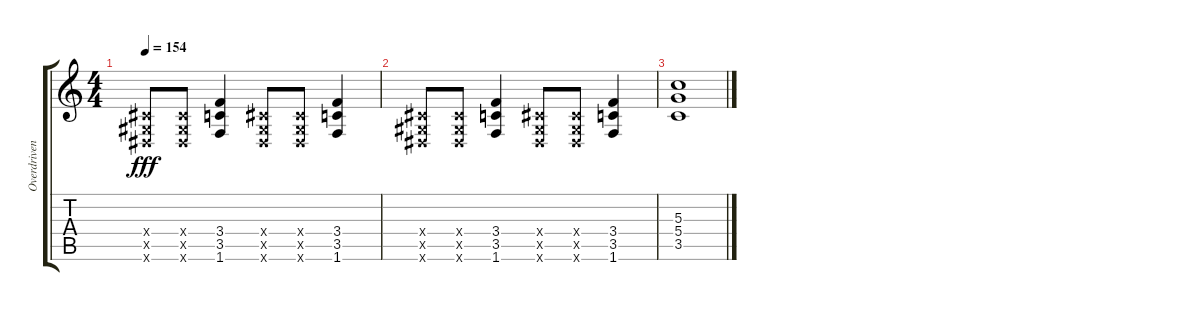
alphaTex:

\track ("Overdriven Guitar 2" "Overdriven") {instrument distortionguitar}
\staff {score tabs}
\tuning (E4 B3 G3 D3 A2 E2) {hide}
\ts (4 4)
\tempo 154
\clef g2
\ks c
(-1.4{x} -1.5{x} -1.6{x}).8{dy fff} (-1.4{x} -1.5{x} -1.6{x}).8 (3.4 3.5 1.6).4 (-1.4{x} -1.5{x} -1.6{x}).8 (-1.4{x} -1.5{x} -1.6{x}).8 (3.4 3.5 1.6).4 |
(-1.4{x} -1.5{x} -1.6{x}).8 (-1.4{x} -1.5{x} -1.6{x}).8 (3.4 3.5 1.6).4 (-1.4{x} -1.5{x} -1.6{x}).8 (-1.4{x} -1.5{x} -1.6{x}).8 (3.4 3.5 1.6).4 |
(5.3 5.4 3.5).1
